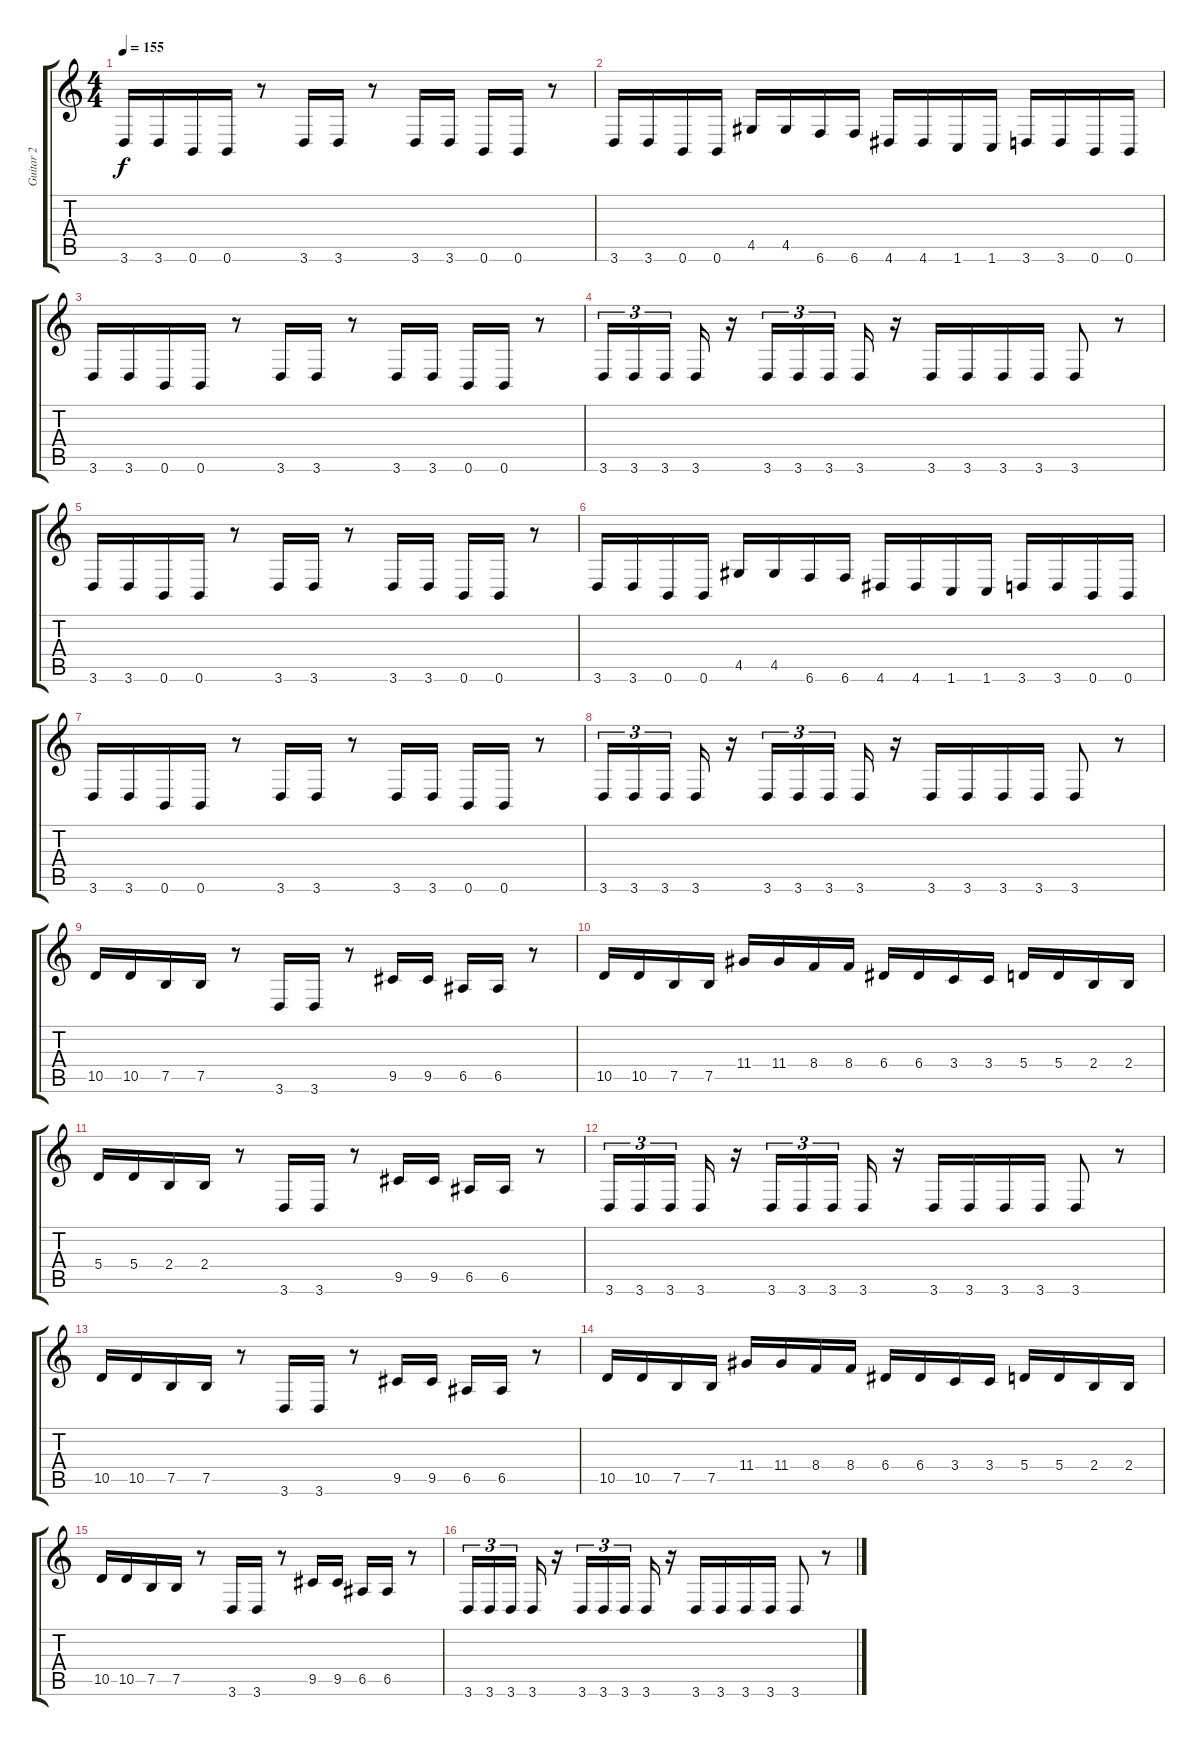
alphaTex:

\track ("Guitar 2" "Guitar 2") {instrument distortionguitar}
\staff {score tabs}
\tuning (B3 Gb3 D3 A2 E2 B1) {hide}
\ts (4 4)
\tempo 155
\clef g2
\ks c
3.6.16{dy f} 3.6.16 0.6.16 0.6.16 r.8 3.6.16 3.6.16 r.8 3.6.16 3.6.16 0.6.16 0.6.16 r.8 |
3.6.16 3.6.16 0.6.16 0.6.16 4.5.16 4.5.16 6.6.16 6.6.16 4.6.16 4.6.16 1.6.16 1.6.16 3.6.16 3.6.16 0.6.16 0.6.16 |
3.6.16 3.6.16 0.6.16 0.6.16 r.8 3.6.16 3.6.16 r.8 3.6.16 3.6.16 0.6.16 0.6.16 r.8 |
3.6.16{tu (3 2)} 3.6.16{tu (3 2)} 3.6.16{tu (3 2)} 3.6.16 r.16 3.6.16{tu (3 2)} 3.6.16{tu (3 2)} 3.6.16{tu (3 2)} 3.6.16 r.16 3.6.16 3.6.16 3.6.16 3.6.16 3.6.8 r.8 |
3.6.16 3.6.16 0.6.16 0.6.16 r.8 3.6.16 3.6.16 r.8 3.6.16 3.6.16 0.6.16 0.6.16 r.8 |
3.6.16 3.6.16 0.6.16 0.6.16 4.5.16 4.5.16 6.6.16 6.6.16 4.6.16 4.6.16 1.6.16 1.6.16 3.6.16 3.6.16 0.6.16 0.6.16 |
3.6.16 3.6.16 0.6.16 0.6.16 r.8 3.6.16 3.6.16 r.8 3.6.16 3.6.16 0.6.16 0.6.16 r.8 |
3.6.16{tu (3 2)} 3.6.16{tu (3 2)} 3.6.16{tu (3 2)} 3.6.16 r.16 3.6.16{tu (3 2)} 3.6.16{tu (3 2)} 3.6.16{tu (3 2)} 3.6.16 r.16 3.6.16 3.6.16 3.6.16 3.6.16 3.6.8 r.8 |
10.5.16 10.5.16 7.5.16 7.5.16 r.8 3.6.16 3.6.16 r.8 9.5.16 9.5.16 6.5.16 6.5.16 r.8 |
10.5.16 10.5.16 7.5.16 7.5.16 11.4.16 11.4.16 8.4.16 8.4.16 6.4.16 6.4.16 3.4.16 3.4.16 5.4.16 5.4.16 2.4.16 2.4.16 |
5.4.16 5.4.16 2.4.16 2.4.16 r.8 3.6.16 3.6.16 r.8 9.5.16 9.5.16 6.5.16 6.5.16 r.8 |
3.6.16{tu (3 2)} 3.6.16{tu (3 2)} 3.6.16{tu (3 2)} 3.6.16 r.16 3.6.16{tu (3 2)} 3.6.16{tu (3 2)} 3.6.16{tu (3 2)} 3.6.16 r.16 3.6.16 3.6.16 3.6.16 3.6.16 3.6.8 r.8 |
10.5.16 10.5.16 7.5.16 7.5.16 r.8 3.6.16 3.6.16 r.8 9.5.16 9.5.16 6.5.16 6.5.16 r.8 |
10.5.16 10.5.16 7.5.16 7.5.16 11.4.16 11.4.16 8.4.16 8.4.16 6.4.16 6.4.16 3.4.16 3.4.16 5.4.16 5.4.16 2.4.16 2.4.16 |
10.5.16 10.5.16 7.5.16 7.5.16 r.8 3.6.16 3.6.16 r.8 9.5.16 9.5.16 6.5.16 6.5.16 r.8 |
3.6.16{tu (3 2)} 3.6.16{tu (3 2)} 3.6.16{tu (3 2)} 3.6.16 r.16 3.6.16{tu (3 2)} 3.6.16{tu (3 2)} 3.6.16{tu (3 2)} 3.6.16 r.16 3.6.16 3.6.16 3.6.16 3.6.16 3.6.8 r.8
